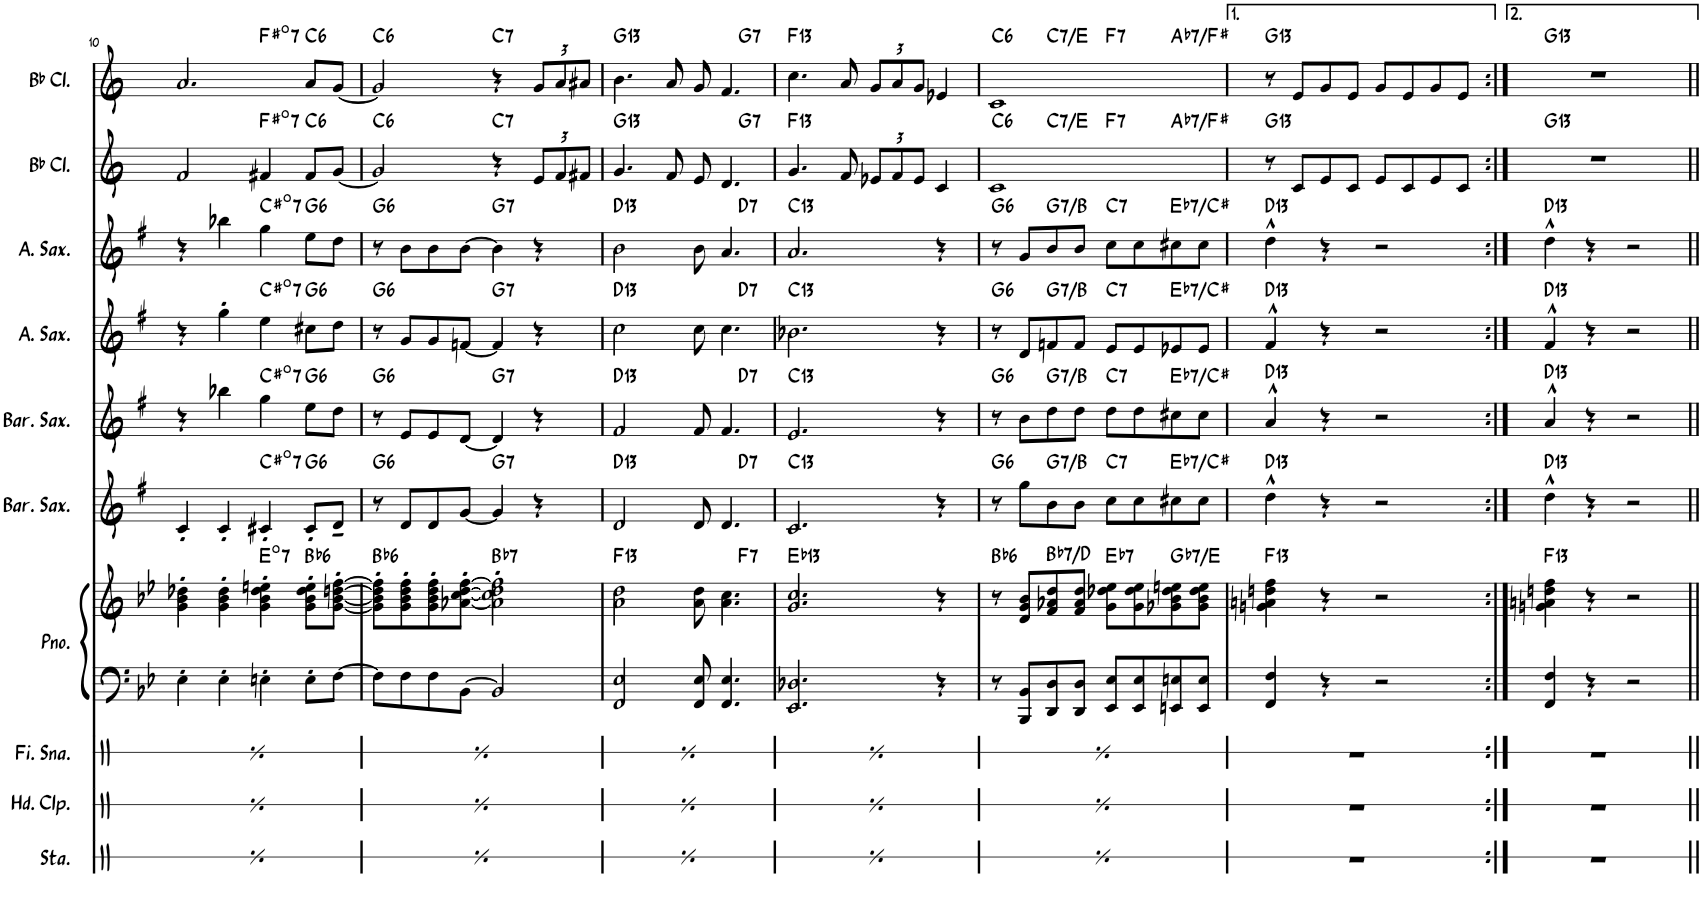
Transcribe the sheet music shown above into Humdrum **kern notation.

**kern	**kern	**kern	**kern	**kern	**harte	**kern	**kern	**harte	**kern	**kern	**harte	**kern	**kern	**harte
*part10	*part9	*part8	*part7	*part7	*part7	*part6	*part5	*part5	*part4	*part3	*part3	*part2	*part1	*part1
*staff11	*staff10	*staff9	*staff8	*staff7	*	*staff6	*staff5	*	*staff4	*staff3	*	*staff2	*staff1	*
*I"Stamp	*I"Hand Clap	*I"Finger Snap	*I"Piano	*	*	*I"Baritone Saxophone	*I"Baritone Saxophone	*	*I"Alto Saxophone	*I"Alto Saxophone	*	*I"Bb Clarinet	*I"Bb Clarinet	*
*I'Sta.	*I'Hd. Clp.	*I'Fi. Sna.	*I'Pno.	*	*	*I'Bar. Sax.	*I'Bar. Sax.	*	*I'A. Sax.	*I'A. Sax.	*	*I'Bb Cl.	*I'Bb Cl.	*
!!LO:PB:g=z
*clefX	*clefX	*clefX	*clefF4	*clefG2	*	*clefG2	*clefG2	*	*clefG2	*clefG2	*	*clefG2	*clefG2	*
*	*	*	*	*	*	*Trd12c21	*Trd12c21	*	*Trd5c9	*Trd5c9	*	*Trd1c2	*Trd1c2	*
*k[]	*k[]	*k[]	*k[b-e-]	*k[b-e-]	*	*k[f#]	*k[f#]	*	*k[f#]	*k[f#]	*	*k[]	*k[]	*
*M4/4	*M4/4	*M4/4	*M4/4	*M4/4	*	*M4/4	*M4/4	*	*M4/4	*M4/4	*	*M4/4	*M4/4	*
=10	=10	=10	=10	=10	=10	=10	=10	=10	=10	=10	=10	=10	=10	=10
*	*	*	*	*	*	*	*	*	*	*	*	*	*^	*
4Re/	4r	4Re/	4E-'\	4g\' 4b-\' 4dd-X\'	.	4c'/	4r	.	4r	4r	.	2f/	2.a/	2ryy	.
4Re/	4Re/	4Re/	4E-'\	4g\' 4b-\' 4dd-\'	.	4c'/	4bb-X\	.	4gg'\	4bb-X\	.	.	.	.	.
!	!	!	!	!	!LO:H:kt=7	!	!	!LO:H:kt=7	!	!	!LO:H:kt=7	!	!	!	!LO:H:kt=7
4Re/	4r	4Re/	4En'\	4g\' 4b-\' 4dd-\' 4een\'	E:dim7	4c#X'/	4gg\	C#:dim7	4ee\	4gg\	C#:dim7	4f#X/	.	2ryy	F#:dim7
!	!	!	!	!	!LO:H:kt=6	!	!	!LO:H:kt=6	!	!	!LO:H:kt=6	!	!	!	!LO:H:kt=6
4Re/	4Re/	8Re/L	8E'\L	8g\' 8b-\' 8dd-\' 8ee\'L	Bb:maj6	8c#'/L	8ee\L	G:maj6	8cc#X\L	8ee\L	G:maj6	8f#/L	8a/L	.	C:maj6
.	.	8Re/J	[8F\J	[8g\' [8b-\' [8ddn\' [8ff\'J	.	8d~/J	8dd\J	.	8dd\J	8dd\J	.	[8g/J	[8g/J	.	.
=11	=11	=11	=11	=11	=11	=11	=11	=11	=11	=11	=11	=11	=11	=11	=11
!	!	!	!	!	!LO:H:kt=6	!	!	!LO:H:kt=6	!	!	!LO:H:kt=6	!	!	!	!LO:H:kt=6
*	*	*	*	*	*	*	*	*	*	*	*	*	*v	*v	*
4Re/	4r	4Re/	8F\L]	8g\]' 8b-\]' 8dd\]' 8ff\]'L	Bb:maj6	8r	8r	G:maj6	8r	8r	G:maj6	2g/]	2g/]	C:maj6
.	.	.	8F\	8g\' 8b-\' 8dd\' 8ff\'	.	8d/L	8e/L	.	8g/L	8b\L	.	.	.	.
4Re/	4Re/	4Re/	8F\	8g\' 8b-\' 8dd\' 8ff\'	.	8d/	8e/	.	8g/	8b\	.	.	.	.
.	.	.	[8BB-\J	[8a-X\' [8cc\' [8dd\' [8ff\'J	.	[8g/J	[8d/J	.	[8fn/J	[8b\J	.	.	.	.
!	!	!	!	!	!LO:H:kt=7	!	!	!LO:H:kt=7	!	!	!LO:H:kt=7	!	!	!LO:H:kt=7
4Re/	4r	4Re/	2BB-/]	2a-\]' 2cc\]' 2dd\]' 2ff\]'	Bb:7	4g/]	4d/]	G:7	4f/]	4b\]	G:7	4r	4r	C:7
*	*	*	*	*	*	*	*	*	*	*	*	*Xbrackettup	*Xbrackettup	*
4Re/	4Re/	8Re/L	.	.	.	4r	4r	.	4r	4r	.	12e/L	12g/L	.
.	.	.	.	.	.	.	.	.	.	.	.	12f/	12a/	.
.	.	8Re/J	.	.	.	.	.	.	.	.	.	.	.	.
.	.	.	.	.	.	.	.	.	.	.	.	12f#X/J	12a#X/J	.
=12	=12	=12	=12	=12	=12	=12	=12	=12	=12	=12	=12	=12	=12	=12
!	!	!	!	!	!LO:H:kt=13	!	!	!LO:H:kt=13	!	!	!LO:H:kt=13	!	!	!LO:H:kt=13
*	*	*	*	*^	*	*	*^	*	*	*^	*	*	*^	*
4Re/	4r	4Re/	2FF/ 2E-/	2a\ 2dd\	2.ryy	F:9(11,13)	2d/	2f#/	2.ryy	D:9(11,13)	2cc\	2b\	2.ryy	D:9(11,13)	4.g/	4.b\	2.ryy	G:9(11,13)
4Re/	4Re/	4Re/	.	.	.	.	.	.	.	.	.	.	.	.	.	.	.	.
.	.	.	.	.	.	.	.	.	.	.	.	.	.	.	8f/	8a/	.	.
4Re/	4r	4Re/	8FF/ 8E-/	8a\ 8dd\	.	.	8d/	8f#/	.	.	8cc\	8b\	.	.	8e/	8g/	.	.
.	.	.	4.FF/ 4.E-/	4.a\ 4.cc\	.	.	4.d/	4.f#/	.	.	4.cc\	4.a/	.	.	4.d/	4.f/	.	.
!	!	!	!	!	!	!LO:H:kt=7	!	!	!	!LO:H:kt=7	!	!	!	!LO:H:kt=7	!	!	!	!LO:H:kt=7
4Re/	4Re/	8Re/L	.	.	4ryy	F:7	.	.	4ryy	D:7	.	.	4ryy	D:7	.	.	4ryy	G:7
.	.	8Re/J	.	.	.	.	.	.	.	.	.	.	.	.	.	.	.	.
=13	=13	=13	=13	=13	=13	=13	=13	=13	=13	=13	=13	=13	=13	=13	=13	=13	=13	=13
!	!	!	!	!	!	!LO:H:kt=13	!	!	!	!LO:H:kt=13	!	!	!	!LO:H:kt=13	!	!	!	!LO:H:kt=13
*	*	*	*	*v	*v	*	*	*v	*v	*	*	*v	*v	*	*	*v	*v	*
4Re/	4r	4Re/	2.EE-/ 2.D-X/	2.g/ 2.cc/	Eb:9(11,13)	2.c/	2.e/	C:9(11,13)	2.b-X\	2.a/	C:9(11,13)	4.g/	4.cc\	F:9(11,13)
4Re/	4Re/	4Re/	.	.	.	.	.	.	.	.	.	.	.	.
.	.	.	.	.	.	.	.	.	.	.	.	8f/	8a/	.
4Re/	4r	4Re/	.	.	.	.	.	.	.	.	.	12e-X/L	12g/L	.
.	.	.	.	.	.	.	.	.	.	.	.	12f/	12a/	.
.	.	.	.	.	.	.	.	.	.	.	.	12e-/J	12g/J	.
4Re/	4Re/	8Re/L	4r	4r	.	4r	4r	.	4r	4r	.	4c/	4e-X/	.
.	.	8Re/J	.	.	.	.	.	.	.	.	.	.	.	.
=14	=14	=14	=14	=14	=14	=14	=14	=14	=14	=14	=14	=14	=14	=14
!	!	!	!	!	!LO:H:kt=6	!	!	!LO:H:kt=6	!	!	!LO:H:kt=6	!	!	!LO:H:kt=6
*	*	*	*	*	*	*	*	*	*	*	*	*	*^	*
*	*	*	*	*	*	*	*	*	*	*	*	*	*	*^	*
*	*	*	*	*	*	*	*	*	*	*	*	*	*	*	*^	*
4Re/	4r	4Re/	8r	8r	Bb:maj6	8r	8r	G:maj6	8r	8r	G:maj6	1c	1c	4ryy	2ryy	2.ryy	C:maj6
.	.	.	8BBB-/ 8BB-/L	8d/ 8g/ 8b-/L	.	8gg\L	8b\L	.	8d/L	8g/L	.	.	.	.	.	.	.
!	!	!	!	!	!LO:H:kt=7	!	!	!LO:H:kt=7	!	!	!LO:H:kt=7	!	!	!	!	!	!LO:H:kt=7
4Re/	4Re/	4Re/	8DD/ 8D/	8f/ 8a-X/ 8dd/	Bb:7/3	8b\	8dd\	G:7/3	8fn/	8b/	G:7/3	.	.	2.ryy	.	.	C:7/3
.	.	.	8DD/ 8D/J	8f/ 8a-/ 8dd/J	.	8b\J	8dd\J	.	8f/J	8b/J	.	.	.	.	.	.	.
!	!	!	!	!	!LO:H:kt=7	!	!	!LO:H:kt=7	!	!	!LO:H:kt=7	!	!	!	!	!	!LO:H:kt=7
4Re/	4r	4Re/	8EE-/ 8E-/L	8g\ 8dd-X\ 8ee-\L	Eb:7	8cc\L	8dd\L	C:7	8e/L	8cc\L	C:7	.	.	.	2ryy	.	F:7
.	.	.	8EE-/ 8E-/	8g\ 8dd-\ 8ee-\	.	8cc\	8dd\	.	8e/	8cc\	.	.	.	.	.	.	.
!	!	!	!	!	!LO:H:kt=7	!	!	!LO:H:kt=7	!	!	!LO:H:kt=7	!	!	!	!	!	!LO:H:kt=7
4Re/	4Re/	8Re/L	8EEn/ 8En/	8g-X\ 8b-\ 8dd-\ 8een\	Gb:7/#6	8cc#X\	8cc#X\	Eb:7/#6	8e-X/	8cc#X\	Eb:7/#6	.	.	.	.	4ryy	Ab:7/#6
.	.	8Re/J	8EE/ 8E/J	8g-\ 8b-\ 8dd-\ 8ee\J	.	8cc#\J	8cc#\J	.	8e-/J	8cc#\J	.	.	.	.	.	.	.
=15	=15	=15	=15	=15	=15	=15	=15	=15	=15	=15	=15	=15	=15	=15	=15	=15	=15
!	!	!	!	!	!LO:H:kt=13	!	!	!LO:H:kt=13	!	!	!LO:H:kt=13	!	!	!	!	!	!LO:H:kt=13
*	*	*	*	*	*	*	*	*	*	*	*	*	*v	*v	*v	*v	*
1r	1r	1r	4FF/ 4F/	4gn\ 4an\ 4ddn\ 4ff\	F:9(11,13)	4dd^^\	4a^^/	D:9(11,13)	4f#^^/	4dd^^\	D:9(11,13)	8r	8r	G:9(11,13)
.	.	.	.	.	.	.	.	.	.	.	.	8c/L	8e/L	.
.	.	.	4r	4r	.	4r	4r	.	4r	4r	.	8e/	8g/	.
.	.	.	.	.	.	.	.	.	.	.	.	8c/J	8e/J	.
.	.	.	2r	2r	.	2r	2r	.	2r	2r	.	8e/L	8g/L	.
.	.	.	.	.	.	.	.	.	.	.	.	8c/	8e/	.
.	.	.	.	.	.	.	.	.	.	.	.	8e/	8g/	.
.	.	.	.	.	.	.	.	.	.	.	.	8c/J	8e/J	.
=16:|!	=16:|!	=16:|!	=16:|!	=16:|!	=16:|!	=16:|!	=16:|!	=16:|!	=16:|!	=16:|!	=16:|!	=16:|!	=16:|!	=16:|!
!	!	!	!	!	!LO:H:kt=13	!	!	!LO:H:kt=13	!	!	!LO:H:kt=13	!	!	!LO:H:kt=13
1r	1r	1r	4FF/ 4F/	4gn\ 4an\ 4ddn\ 4ff\	F:9(11,13)	4dd^^\	4a^^/	D:9(11,13)	4f#^^/	4dd^^\	D:9(11,13)	1r	1r	G:9(11,13)
.	.	.	4r	4r	.	4r	4r	.	4r	4r	.	.	.	.
.	.	.	2r	2r	.	2r	2r	.	2r	2r	.	.	.	.
=||	=||	=||	=||	=||	=||	=||	=||	=||	=||	=||	=||	=||	=||	=||
*-	*-	*-	*-	*-	*-	*-	*-	*-	*-	*-	*-	*-	*-	*-
